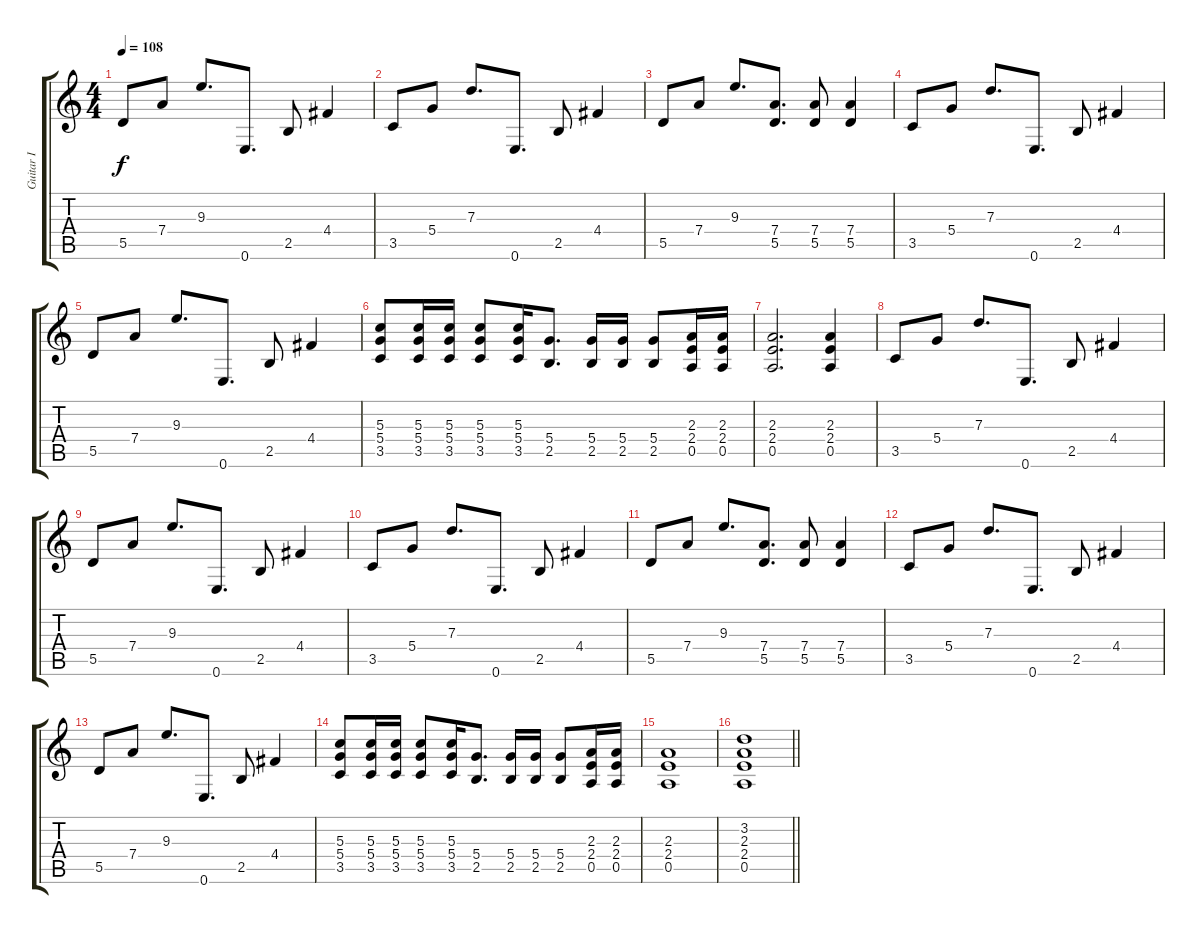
\track ("Guitar I" "Guitar I") {instrument distortionguitar}
\staff {score tabs}
\tuning (E4 B3 G3 D3 A2 E2) {hide}
\ts (4 4)
\tempo 108
\clef g2
\ks c
5.5.8{dy f} 7.4.8 9.3.8{d} 0.6.8{d} 2.5.8 4.4.4 |
3.5.8 5.4.8 7.3.8{d} 0.6.8{d} 2.5.8 4.4.4 |
5.5.8 7.4.8 9.3.8{d} (7.4 5.5).8{d} (7.4 5.5).8 (7.4 5.5).4 |
3.5.8 5.4.8 7.3.8{d} 0.6.8{d} 2.5.8 4.4.4 |
5.5.8 7.4.8 9.3.8{d} 0.6.8{d} 2.5.8 4.4.4 |
(5.3 5.4 3.5).8 (5.3 5.4 3.5).16 (5.3 5.4 3.5).16 (5.3 5.4 3.5).8 (5.3 5.4 3.5).16 (5.4 2.5).8{d} (5.4 2.5).16 (5.4 2.5).16 (5.4 2.5).8 (2.3 2.4 0.5).16 (2.3 2.4 0.5).16 |
(2.3 2.4 0.5).2{d} (2.3 2.4 0.5).4 |
3.5.8 5.4.8 7.3.8{d} 0.6.8{d} 2.5.8 4.4.4 |
5.5.8 7.4.8 9.3.8{d} 0.6.8{d} 2.5.8 4.4.4 |
3.5.8 5.4.8 7.3.8{d} 0.6.8{d} 2.5.8 4.4.4 |
5.5.8 7.4.8 9.3.8{d} (7.4 5.5).8{d} (7.4 5.5).8 (7.4 5.5).4 |
3.5.8 5.4.8 7.3.8{d} 0.6.8{d} 2.5.8 4.4.4 |
5.5.8 7.4.8 9.3.8{d} 0.6.8{d} 2.5.8 4.4.4 |
(5.3 5.4 3.5).8 (5.3 5.4 3.5).16 (5.3 5.4 3.5).16 (5.3 5.4 3.5).8 (5.3 5.4 3.5).16 (5.4 2.5).8{d} (5.4 2.5).16 (5.4 2.5).16 (5.4 2.5).8 (2.3 2.4 0.5).16 (2.3 2.4 0.5).16 |
(2.3 2.4 0.5).1 |
\barLineRight lightlight
(3.2 2.3 2.4 0.5).1
